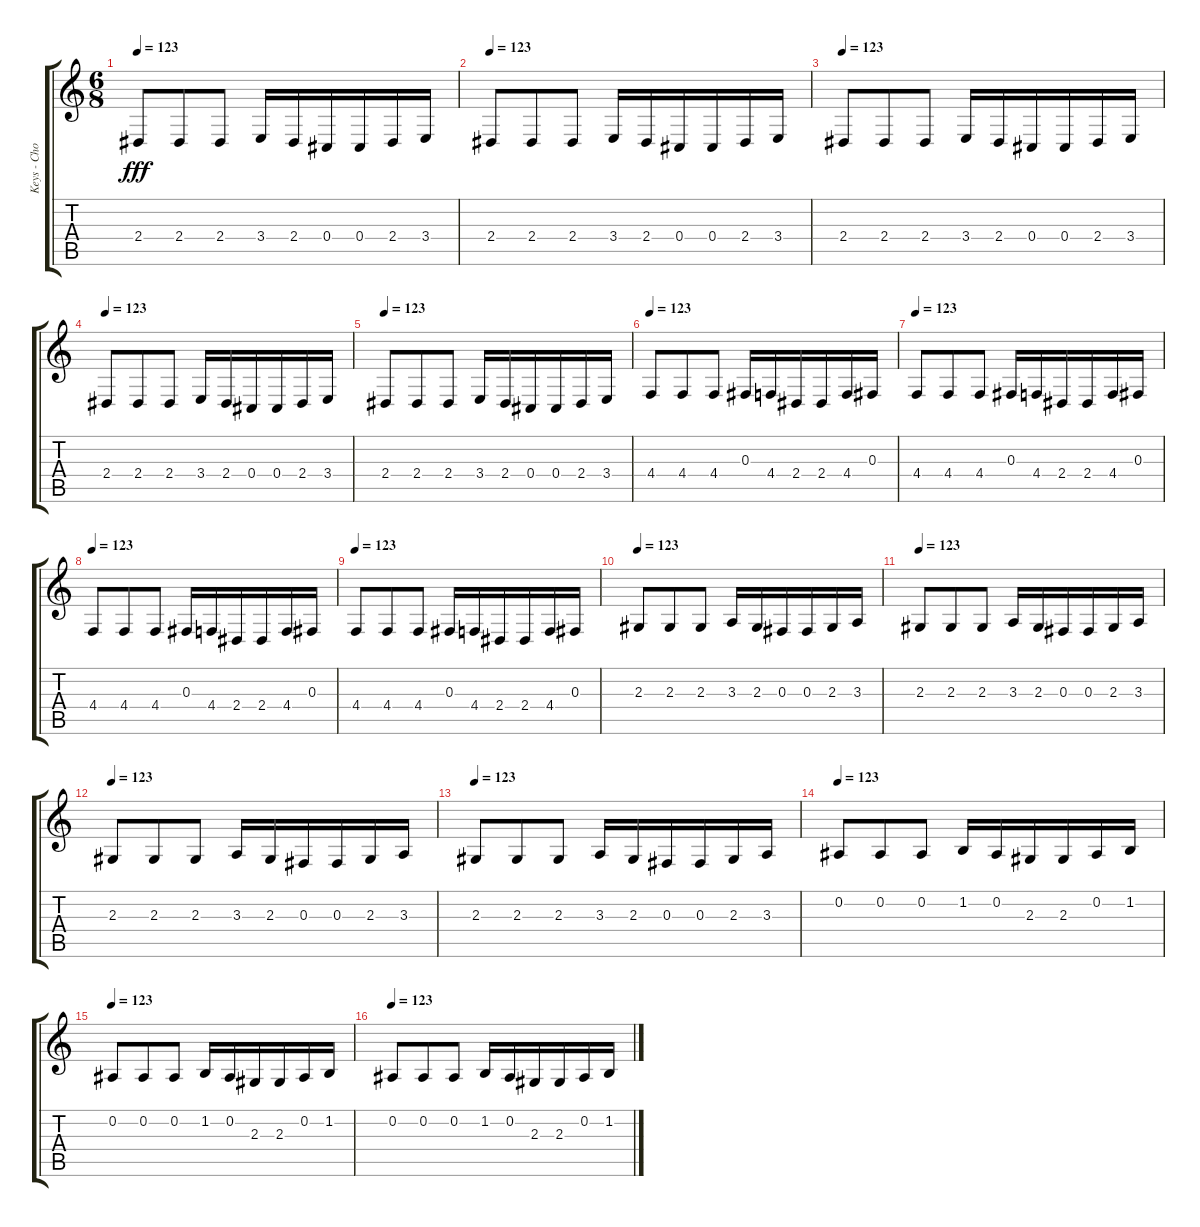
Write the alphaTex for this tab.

\track ("Keys - Chord II" "Keys - Cho") {instrument stringensemble1}
\staff {score tabs}
\tuning (Eb4 Bb3 Gb3 Db3 Ab2 Eb2) {hide}
\ts (6 8)
\tempo 123
\clef g2
\ks c
2.4.8{dy fff instrument acousticgrandpiano} 2.4.8 2.4.8 3.4.16 2.4.16 0.4.16 0.4.16 2.4.16 3.4.16 |
\tempo 123
2.4.8{instrument acousticgrandpiano} 2.4.8 2.4.8 3.4.16 2.4.16 0.4.16 0.4.16 2.4.16 3.4.16 |
\tempo 123
2.4.8{instrument acousticgrandpiano} 2.4.8 2.4.8 3.4.16 2.4.16 0.4.16 0.4.16 2.4.16 3.4.16 |
\tempo 123
2.4.8{instrument acousticgrandpiano} 2.4.8 2.4.8 3.4.16 2.4.16 0.4.16 0.4.16 2.4.16 3.4.16 |
\tempo 123
2.4.8{instrument acousticgrandpiano} 2.4.8 2.4.8 3.4.16 2.4.16 0.4.16 0.4.16 2.4.16 3.4.16 |
\tempo 123
4.4.8{instrument acousticgrandpiano} 4.4.8 4.4.8 0.3.16 4.4.16 2.4.16 2.4.16 4.4.16 0.3.16 |
\tempo 123
4.4.8{instrument acousticgrandpiano} 4.4.8 4.4.8 0.3.16 4.4.16 2.4.16 2.4.16 4.4.16 0.3.16 |
\tempo 123
4.4.8{instrument acousticgrandpiano} 4.4.8 4.4.8 0.3.16 4.4.16 2.4.16 2.4.16 4.4.16 0.3.16 |
\tempo 123
4.4.8{instrument acousticgrandpiano} 4.4.8 4.4.8 0.3.16 4.4.16 2.4.16 2.4.16 4.4.16 0.3.16 |
\tempo 123
2.3.8{instrument acousticgrandpiano} 2.3.8 2.3.8 3.3.16 2.3.16 0.3.16 0.3.16 2.3.16 3.3.16 |
\tempo 123
2.3.8{instrument acousticgrandpiano} 2.3.8 2.3.8 3.3.16 2.3.16 0.3.16 0.3.16 2.3.16 3.3.16 |
\tempo 123
2.3.8{instrument acousticgrandpiano} 2.3.8 2.3.8 3.3.16 2.3.16 0.3.16 0.3.16 2.3.16 3.3.16 |
\tempo 123
2.3.8{instrument acousticgrandpiano} 2.3.8 2.3.8 3.3.16 2.3.16 0.3.16 0.3.16 2.3.16 3.3.16 |
\tempo 123
0.2.8{instrument acousticgrandpiano} 0.2.8 0.2.8 1.2.16 0.2.16 2.3.16 2.3.16 0.2.16 1.2.16 |
\tempo 123
0.2.8{instrument acousticgrandpiano} 0.2.8 0.2.8 1.2.16 0.2.16 2.3.16 2.3.16 0.2.16 1.2.16 |
\tempo 123
0.2.8{instrument acousticgrandpiano} 0.2.8 0.2.8 1.2.16 0.2.16 2.3.16 2.3.16 0.2.16 1.2.16
